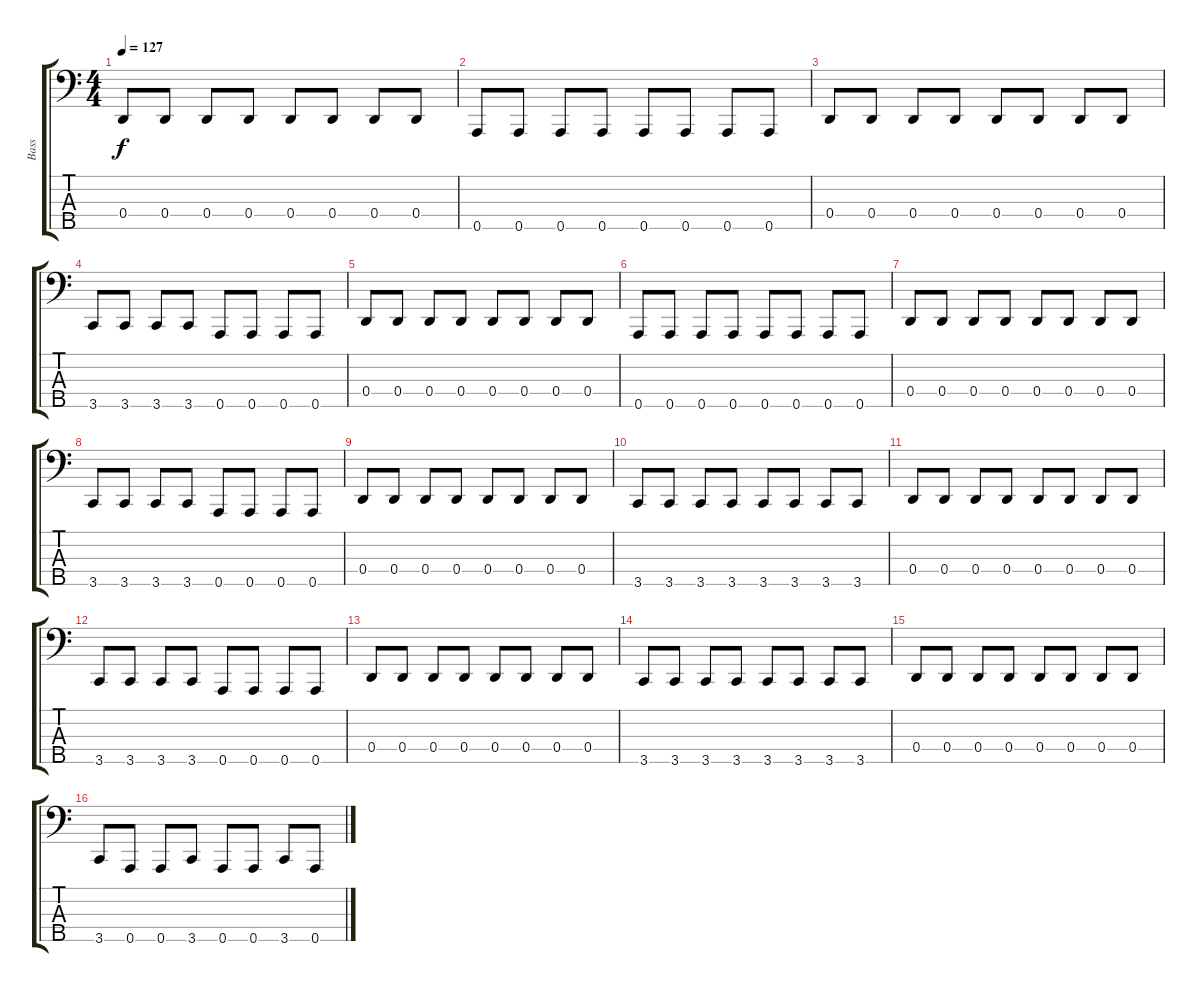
\track ("Bass" "Bass") {instrument electricbassfinger}
\staff {score tabs}
\tuning (F2 C2 G1 D1 A0) {hide}
\ts (4 4)
\tempo 127
\clef f4
\ks c
0.4.8{dy f} 0.4.8 0.4.8 0.4.8 0.4.8 0.4.8 0.4.8 0.4.8 |
0.5.8 0.5.8 0.5.8 0.5.8 0.5.8 0.5.8 0.5.8 0.5.8 |
0.4.8 0.4.8 0.4.8 0.4.8 0.4.8 0.4.8 0.4.8 0.4.8 |
3.5.8 3.5.8 3.5.8 3.5.8 0.5.8 0.5.8 0.5.8 0.5.8 |
0.4.8 0.4.8 0.4.8 0.4.8 0.4.8 0.4.8 0.4.8 0.4.8 |
0.5.8 0.5.8 0.5.8 0.5.8 0.5.8 0.5.8 0.5.8 0.5.8 |
0.4.8 0.4.8 0.4.8 0.4.8 0.4.8 0.4.8 0.4.8 0.4.8 |
3.5.8 3.5.8 3.5.8 3.5.8 0.5.8 0.5.8 0.5.8 0.5.8 |
0.4.8 0.4.8 0.4.8 0.4.8 0.4.8 0.4.8 0.4.8 0.4.8 |
3.5.8 3.5.8 3.5.8 3.5.8 3.5.8 3.5.8 3.5.8 3.5.8 |
0.4.8 0.4.8 0.4.8 0.4.8 0.4.8 0.4.8 0.4.8 0.4.8 |
3.5.8 3.5.8 3.5.8 3.5.8 0.5.8 0.5.8 0.5.8 0.5.8 |
0.4.8 0.4.8 0.4.8 0.4.8 0.4.8 0.4.8 0.4.8 0.4.8 |
3.5.8 3.5.8 3.5.8 3.5.8 3.5.8 3.5.8 3.5.8 3.5.8 |
0.4.8 0.4.8 0.4.8 0.4.8 0.4.8 0.4.8 0.4.8 0.4.8 |
3.5.8 0.5.8 0.5.8 3.5.8 0.5.8 0.5.8 3.5.8 0.5.8
